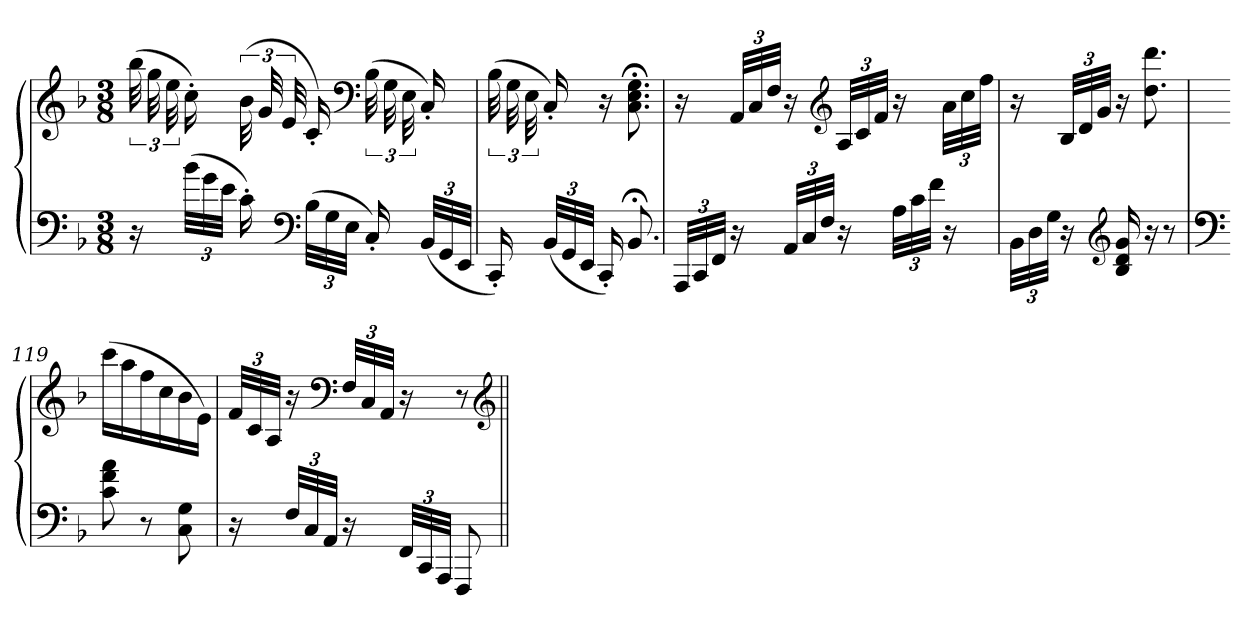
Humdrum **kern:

**kern	**kern
*part1	*part1
*staff2	*staff1
*clefF4	*clefG2
*k[b-]	*k[b-]
*F:	*F:
*M3/8	*M3/8
=	=
16r	(48bb-
.	48gg
.	48ee
(48b-LLL	16cc')
48g	.
48eJJJ	.
16c')	(48b-
.	48g
.	48e
*clefF4	*
(48B-LLL	16c')
48G	.
48EJJJ	.
*	*clefF4
16C')	(48B-
.	48G
.	48E
(48BB-LLL	16C')
48GG	.
48EEJJJ	.
=116	=116
16CC')	(48B-
.	48G
.	48E
(48BB-LLL	16C')
48GG	.
48EEJJJ	.
16CC')	16r
8.BB-;<	8.C;< 8.E;< 8.G;<
=117	=117
48AAALLL	16r
48CC	.
48FFJJJ	.
16r	48AALLL
.	48C
.	48FJJJ
48AALLL	16r
48C	.
48FJJJ	.
*	*clefG2
16r	48ALLL
.	48c
.	48fJJJ
48ALLL	16r
48c	.
48fJJJ	.
16r	48aLLL
.	48cc
.	48ffJJJ
=118	=118
48BB-LLL	16r
48D	.
48GJJJ	.
16r	48B-LLL
.	48d
.	48gJJJ
*clefG2	*
16B- 16d 16g	16r
16r	8.dd 8.ddd
8r	.
=119	=119
*clefF4	*
8c 8f 8a	(16cccLL
.	16aa
8r	16ff
.	16cc
8C 8G	16b-
.	16eJJ)
=120	=120
16r	48fLLL
.	48c
.	48AJJJ
48FLLL	16r
48C	.
48AAJJJ	.
*	*clefF4
16r	48FLLL
.	48C
.	48AAJJJ
48FFLLL	16r
48CC	.
48AAAJJJ	.
8FFF	8r
*	*clefG2
=||	=||
*-	*-
